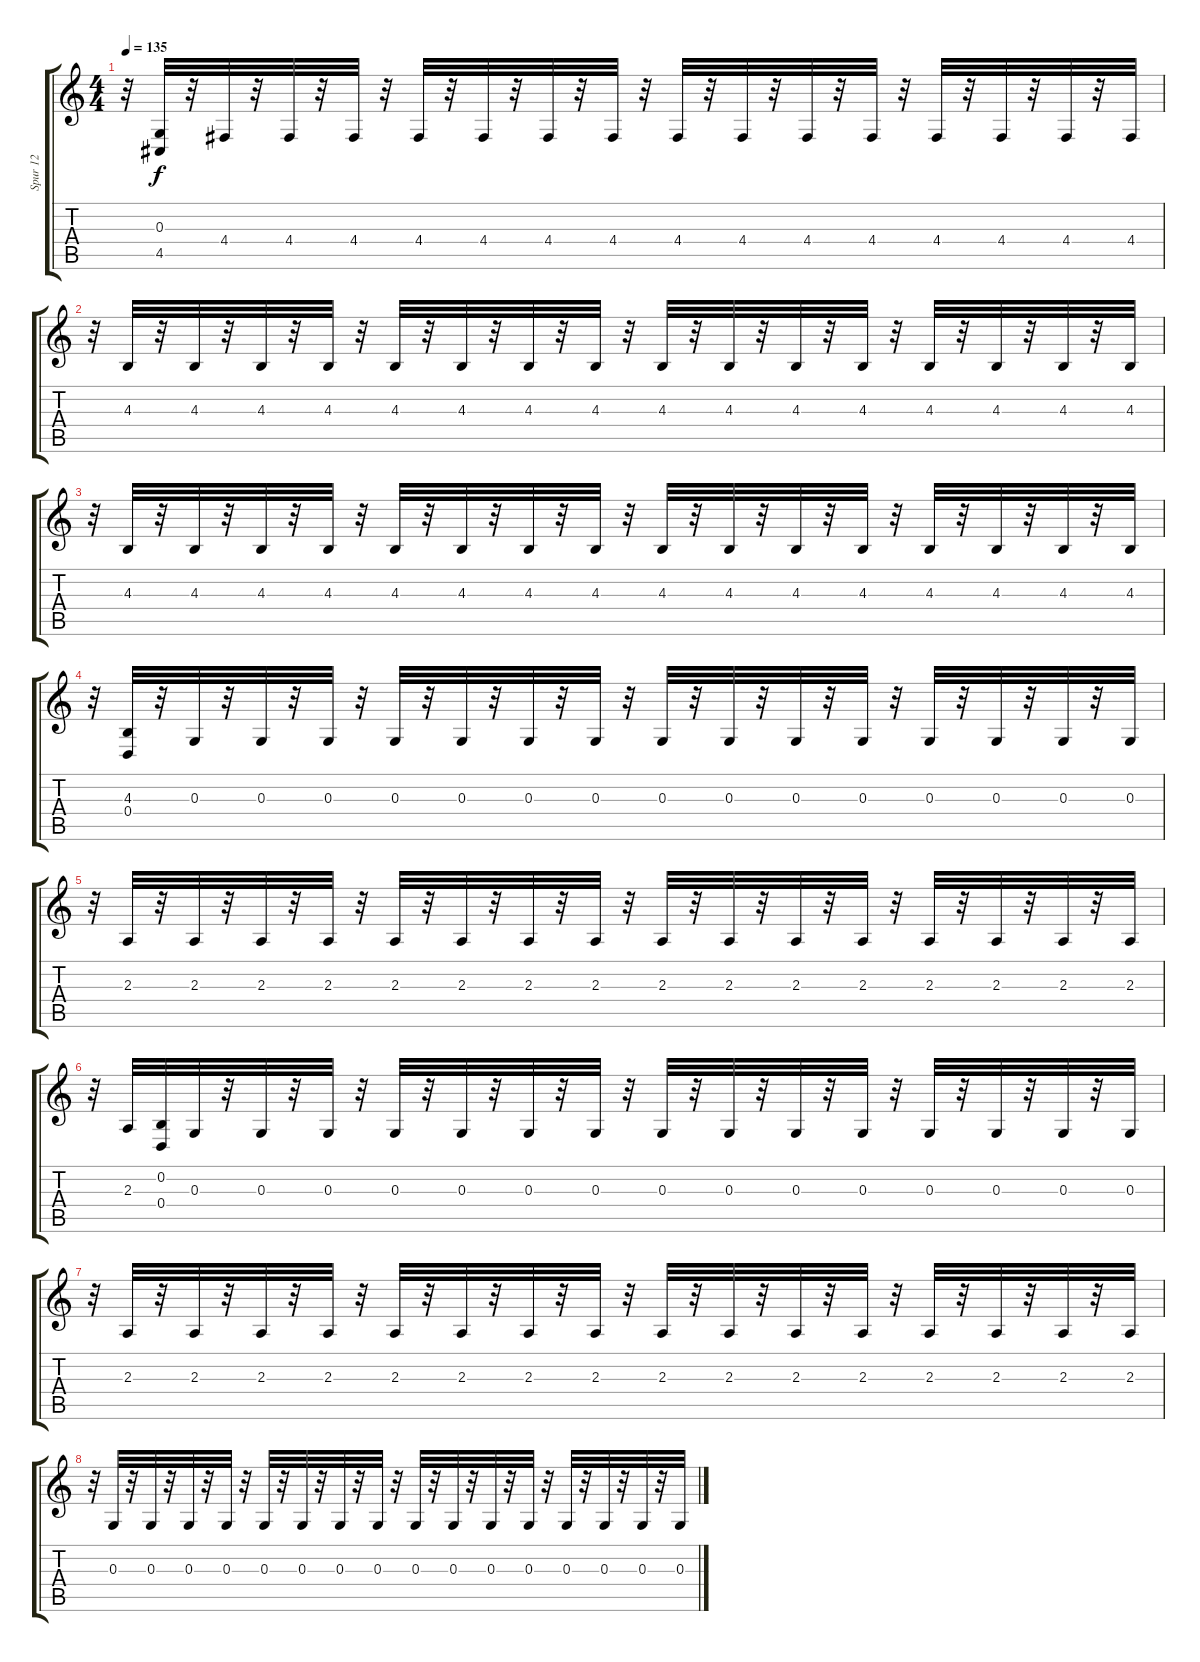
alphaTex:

\track ("Spur 12" "Spur 12") {instrument lead8bassandlead}
\staff {score tabs}
\tuning (E4 B3 G3 D3 A2 E2) {hide}
\ts (4 4)
\tempo 135
\clef g2
\ks c
r.32{dy f} (0.3 4.5).32 r.32 4.4.32 r.32 4.4.32 r.32 4.4.32 r.32 4.4.32 r.32 4.4.32 r.32 4.4.32 r.32 4.4.32 r.32 4.4.32 r.32 4.4.32 r.32 4.4.32 r.32 4.4.32 r.32 4.4.32 r.32 4.4.32 r.32 4.4.32 r.32 4.4.32 |
r.32 4.3.32 r.32 4.3.32 r.32 4.3.32 r.32 4.3.32 r.32 4.3.32 r.32 4.3.32 r.32 4.3.32 r.32 4.3.32 r.32 4.3.32 r.32 4.3.32 r.32 4.3.32 r.32 4.3.32 r.32 4.3.32 r.32 4.3.32 r.32 4.3.32 r.32 4.3.32 |
r.32 4.3.32 r.32 4.3.32 r.32 4.3.32 r.32 4.3.32 r.32 4.3.32 r.32 4.3.32 r.32 4.3.32 r.32 4.3.32 r.32 4.3.32 r.32 4.3.32 r.32 4.3.32 r.32 4.3.32 r.32 4.3.32 r.32 4.3.32 r.32 4.3.32 r.32 4.3.32 |
r.32 (4.3 0.4).32 r.32 0.3.32 r.32 0.3.32 r.32 0.3.32 r.32 0.3.32 r.32 0.3.32 r.32 0.3.32 r.32 0.3.32 r.32 0.3.32 r.32 0.3.32 r.32 0.3.32 r.32 0.3.32 r.32 0.3.32 r.32 0.3.32 r.32 0.3.32 r.32 0.3.32 |
r.32 2.3.32 r.32 2.3.32 r.32 2.3.32 r.32 2.3.32 r.32 2.3.32 r.32 2.3.32 r.32 2.3.32 r.32 2.3.32 r.32 2.3.32 r.32 2.3.32 r.32 2.3.32 r.32 2.3.32 r.32 2.3.32 r.32 2.3.32 r.32 2.3.32 r.32 2.3.32 |
r.32 2.3.32 (0.2 0.4).32 0.3.32 r.32 0.3.32 r.32 0.3.32 r.32 0.3.32 r.32 0.3.32 r.32 0.3.32 r.32 0.3.32 r.32 0.3.32 r.32 0.3.32 r.32 0.3.32 r.32 0.3.32 r.32 0.3.32 r.32 0.3.32 r.32 0.3.32 r.32 0.3.32 |
r.32 2.3.32 r.32 2.3.32 r.32 2.3.32 r.32 2.3.32 r.32 2.3.32 r.32 2.3.32 r.32 2.3.32 r.32 2.3.32 r.32 2.3.32 r.32 2.3.32 r.32 2.3.32 r.32 2.3.32 r.32 2.3.32 r.32 2.3.32 r.32 2.3.32 r.32 2.3.32 |
r.32 0.3.32 r.32 0.3.32 r.32 0.3.32 r.32 0.3.32 r.32 0.3.32 r.32 0.3.32 r.32 0.3.32 r.32 0.3.32 r.32 0.3.32 r.32 0.3.32 r.32 0.3.32 r.32 0.3.32 r.32 0.3.32 r.32 0.3.32 r.32 0.3.32 r.32 0.3.32
